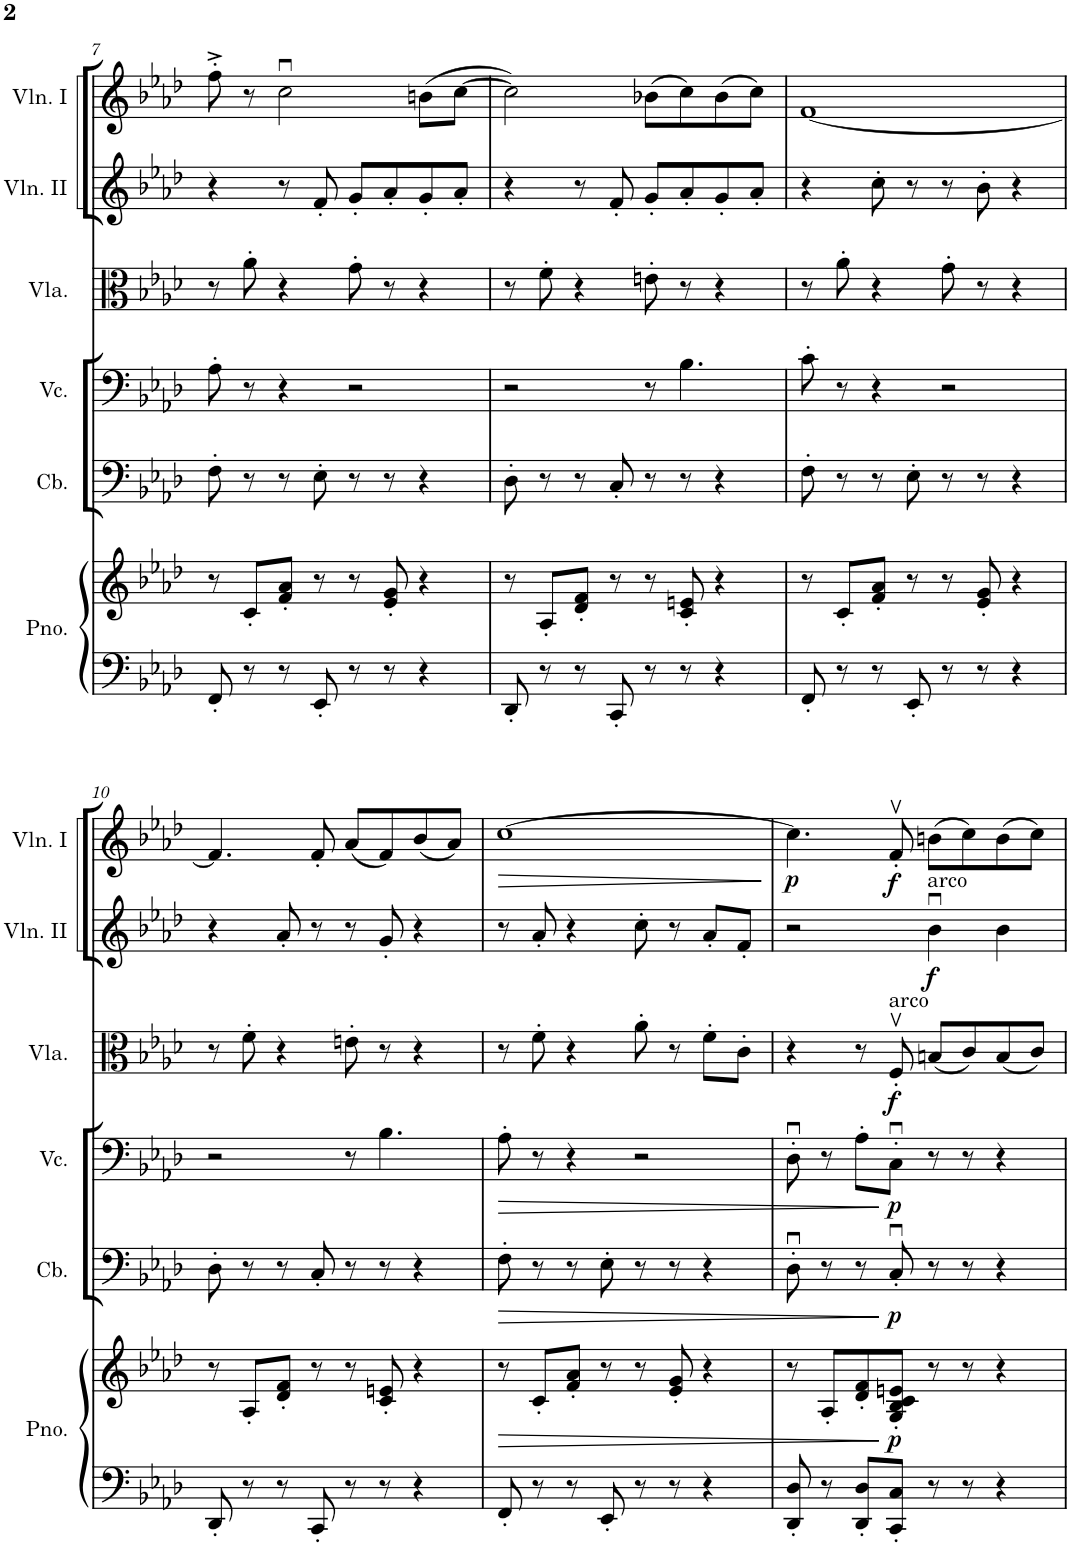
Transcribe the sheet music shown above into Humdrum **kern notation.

**kern	**kern	**dynam	**kern	**dynam	**kern	**dynam	**kern	**dynam	**kern	**dynam	**kern	**dynam	**kern
*part7	*part7	*part7	*part6	*part6	*part5	*part5	*part4	*part4	*part3	*part3	*part2	*part2	*part1
*staff8	*staff7	*staff7/8	*staff6	*staff6	*staff5	*staff5	*staff4	*staff4	*staff3	*staff3	*staff2	*staff2	*staff1
*I"Piano	*	*	*I"Contrabass	*	*I"Violoncello	*	*I"Viola	*	*I"Violin II	*	*I"Violin I	*	*I"Violin
*I'Pno.	*	*	*I'Cb.	*	*I'Vc.	*	*I'Vla.	*	*I'Vln. II	*	*I'Vln. I	*	*I'Vln.
!!LO:PB:g=z
*clefF4	*clefG2	*	*clefF4	*	*clefF4	*	*clefC3	*	*clefG2	*	*clefG2	*	*clefG2
*	*	*	*Trd7c12	*	*	*	*	*	*	*	*	*	*
*k[b-e-a-d-]	*k[b-e-a-d-]	*	*k[b-e-a-d-]	*	*k[b-e-a-d-]	*	*k[b-e-a-d-]	*	*k[b-e-a-d-]	*	*k[b-e-a-d-]	*	*k[b-e-a-d-]
*M4/4	*M4/4	*	*M4/4	*	*M4/4	*	*M4/4	*	*M4/4	*	*M4/4	*	*M4/4
=7	=7	=7	=7	=7	=7	=7	=7	=7	=7	=7	=7	=7	=7
8FF'/	8r	.	8F'\	.	8A-'\	.	8r	.	4r	.	8ff'^\	.	1r
8r	8c'/L	.	8r	.	8r	.	8a-'\	.	.	.	8r	.	.
8r	8f/' 8a-/'J	.	8r	.	4r	.	4r	.	8r	.	2ccu\	.	.
8EE-'/	8r	.	8E-'\	.	.	.	.	.	8f'/	.	.	.	.
8r	8r	.	8r	.	2r	.	8g'\	.	8g'/L	.	.	.	.
8r	8e-/' 8g/'	.	8r	.	.	.	8r	.	8a-'/	.	.	.	.
4r	4r	.	4r	.	.	.	4r	.	8g'/	.	(8bn\L	.	.
.	.	.	.	.	.	.	.	.	8a-'/J	.	[8cc\J	.	.
=8	=8	=8	=8	=8	=8	=8	=8	=8	=8	=8	=8	=8	=8
8DD-'/	8r	.	8D-'\	.	2r	.	8r	.	4r	.	2cc\])	.	1r
8r	8A-'/L	.	8r	.	.	.	8f'\	.	.	.	.	.	.
8r	8d-/' 8f/'J	.	8r	.	.	.	4r	.	8r	.	.	.	.
8CC'/	8r	.	8C'/	.	.	.	.	.	8f'/	.	.	.	.
8r	8r	.	8r	.	8r	.	8en'\	.	8g'/L	.	(8b-X\L	.	.
8r	8c/' 8en/'	.	8r	.	4.B-\	.	8r	.	8a-'/	.	8cc\)	.	.
4r	4r	.	4r	.	.	.	4r	.	8g'/	.	(8b-\	.	.
.	.	.	.	.	.	.	.	.	8a-'/J	.	8cc\J)	.	.
=9	=9	=9	=9	=9	=9	=9	=9	=9	=9	=9	=9	=9	=9
8FF'/	8r	.	8F'\	.	8c'\	.	8r	.	4r	.	[1f	.	1r
8r	8c'/L	.	8r	.	8r	.	8a-'\	.	.	.	.	.	.
8r	8f/' 8a-/'J	.	8r	.	4r	.	4r	.	8cc'\	.	.	.	.
8EE-'/	8r	.	8E-'\	.	.	.	.	.	8r	.	.	.	.
8r	8r	.	8r	.	2r	.	8g'\	.	8r	.	.	.	.
8r	8e-/' 8g/'	.	8r	.	.	.	8r	.	8b-'\	.	.	.	.
4r	4r	.	4r	.	.	.	4r	.	4r	.	.	.	.
!!LO:LB:g=z
=10	=10	=10	=10	=10	=10	=10	=10	=10	=10	=10	=10	=10	=10
8DD-'/	8r	.	8D-'\	.	2r	.	8r	.	4r	.	4.f/]	.	1r
8r	8A-'/L	.	8r	.	.	.	8f'\	.	.	.	.	.	.
8r	8d-/' 8f/'J	.	8r	.	.	.	4r	.	8a-'/	.	.	.	.
8CC'/	8r	.	8C'/	.	.	.	.	.	8r	.	8f'/	.	.
8r	8r	.	8r	.	8r	.	8en'\	.	8r	.	(8a-/L	.	.
8r	8c/' 8en/'	.	8r	.	4.B-\	.	8r	.	8g'/	.	8f/)	.	.
4r	4r	.	4r	.	.	.	4r	.	4r	.	(8b-/	.	.
.	.	.	.	.	.	.	.	.	.	.	8a-/J)	.	.
=11	=11	=11	=11	=11	=11	=11	=11	=11	=11	=11	=11	=11	=11
!	!	!LO:HP:b	!	!LO:HP:b	!	!LO:HP:b	!	!	!	!	!	!LO:HP:b	!
8FF'/	8r	>	8F'\	>	8A-'\	>	8r	.	8r	.	[1cc	>	1r
8r	8c'/L	.	8r	.	8r	.	8f'\	.	8a-'/	.	.	.	.
8r	8f/' 8a-/'J	.	8r	.	4r	.	4r	.	4r	.	.	.	.
8EE-'/	8r	.	8E-'\	.	.	.	.	.	.	.	.	.	.
8r	8r	.	8r	.	2r	.	8a-'\	.	8cc'\	.	.	.	.
8r	8e-/' 8g/'	.	8r	.	.	.	8r	.	8r	.	.	.	.
4r	4r	.	4r	.	.	.	8f'\L	.	8a-'/L	.	.	.	.
.	.	.	.	.	.	.	8c'\J	.	8f'/J	.	.	.	.
.	.	.	.	.	.	.	.	.	.	.	.	]	.
=12	=12	=12	=12	=12	=12	=12	=12	=12	=12	=12	=12	=12	=12
!	!	!	!	!	!	!	!	!	!	!	!	!LO:DY:b	!
8DD-/' 8D-/'	8r	.	8D-u'\	.	8D-u'\	.	4r	.	2r	.	4.cc\]	p	1r
8r	8A-'/L	.	8r	.	8r	.	.	.	.	.	.	.	.
8DD-/' 8D-/'L	8d-/' 8f/'	.	8r	.	8A-'\L	.	8r	.	.	.	.	.	.
!	!	!	!	!	!	!	!LO:TX:a:t=arco	!	!	!	!	!	!
!	!	!LO:DY:n=1:b	!	!LO:DY:n=1:b	!	!LO:DY:n=1:b	!	!LO:DY:b	!	!	!	!LO:DY:b	!
8CC/' 8C/'J	8G/' 8B-/' 8c/' 8en/'J	] p	8Cu'/	] p	8Cu'\J	] p	8Fv'/	f	.	.	8fv'/	f	.
!	!	!	!	!	!	!	!	!	!LO:TX:a:t=arco	!	!	!	!
!	!	!	!	!	!	!	!	!	!	!LO:DY:b	!	!	!
8r	8r	.	8r	.	8r	.	(8Bn/L	.	4b-u\	f	(8bn\L	.	.
8r	8r	.	8r	.	8r	.	8c/)	.	.	.	8cc\)	.	.
4r	4r	.	4r	.	4r	.	(8B/	.	4b-\	.	(8b\	.	.
.	.	.	.	.	.	.	8c/J)	.	.	.	8cc\J)	.	.
=	=	=	=	=	=	=	=	=	=	=	=	=	=
*-	*-	*-	*-	*-	*-	*-	*-	*-	*-	*-	*-	*-	*-
